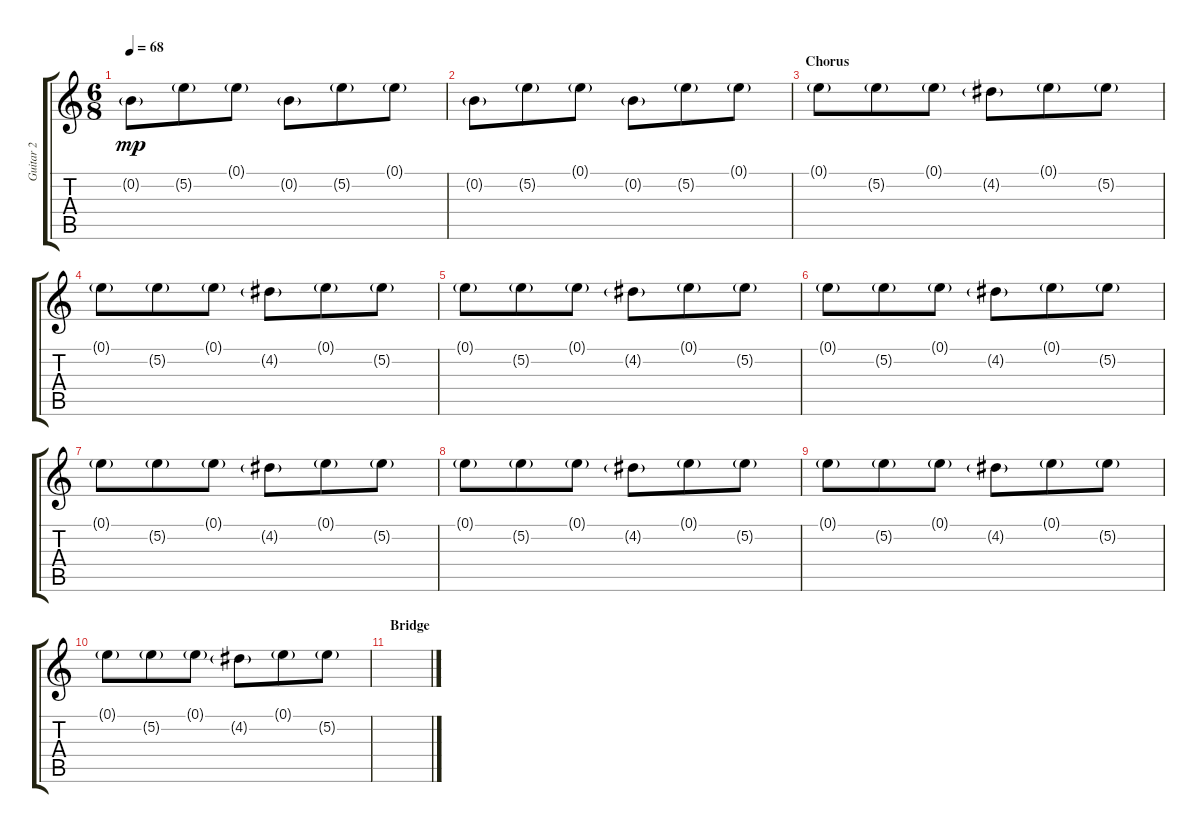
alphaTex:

\track ("Guitar 2" "Guitar 2") {instrument electricguitarclean}
\staff {score tabs}
\tuning (E4 B3 G3 D3 A2 E2) {hide}
\ts (6 8)
\tempo 68
\clef g2
\ks c
0.2{g}.8{dy mp} 5.2{g}.8 0.1{g}.8 0.2{g}.8 5.2{g}.8 0.1{g}.8 |
0.2{g}.8 5.2{g}.8 0.1{g}.8 0.2{g}.8 5.2{g}.8 0.1{g}.8 |
\section ("" "Chorus")
0.1{g}.8 5.2{g}.8 0.1{g}.8 4.2{g}.8 0.1{g}.8 5.2{g}.8 |
0.1{g}.8 5.2{g}.8 0.1{g}.8 4.2{g}.8 0.1{g}.8 5.2{g}.8 |
0.1{g}.8 5.2{g}.8 0.1{g}.8 4.2{g}.8 0.1{g}.8 5.2{g}.8 |
0.1{g}.8 5.2{g}.8 0.1{g}.8 4.2{g}.8 0.1{g}.8 5.2{g}.8 |
0.1{g}.8 5.2{g}.8 0.1{g}.8 4.2{g}.8 0.1{g}.8 5.2{g}.8 |
0.1{g}.8 5.2{g}.8 0.1{g}.8 4.2{g}.8 0.1{g}.8 5.2{g}.8 |
0.1{g}.8 5.2{g}.8 0.1{g}.8 4.2{g}.8 0.1{g}.8 5.2{g}.8 |
0.1{g}.8 5.2{g}.8 0.1{g}.8 4.2{g}.8 0.1{g}.8 5.2{g}.8 |
\section ("" "Bridge")
